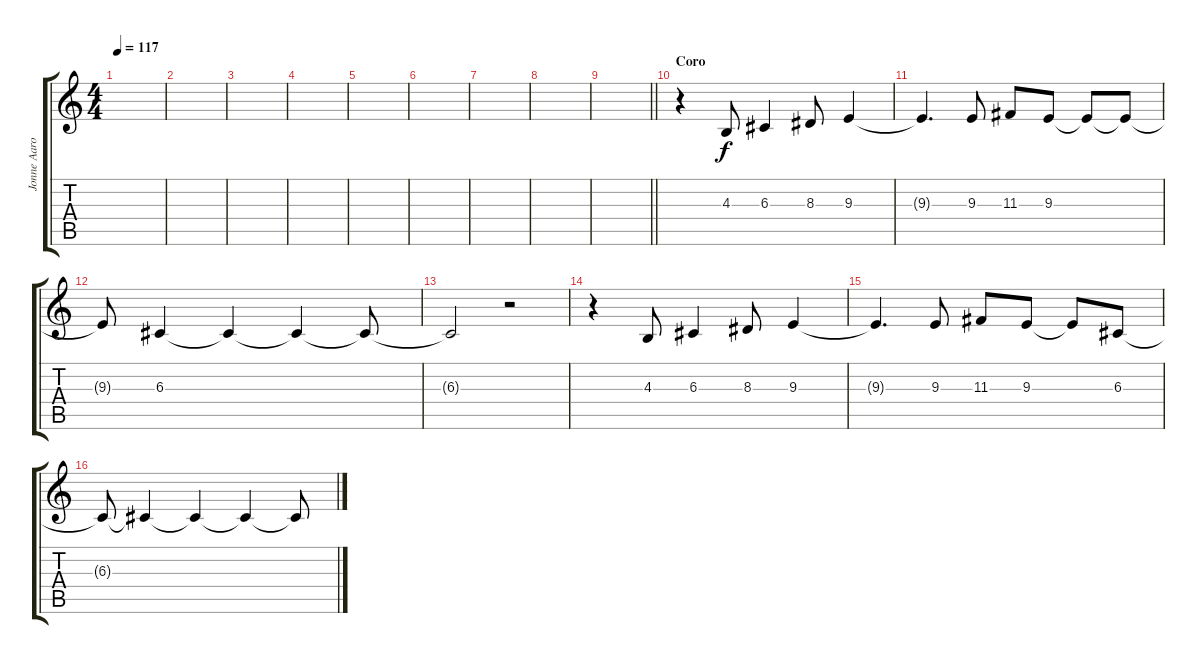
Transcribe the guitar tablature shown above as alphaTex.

\track ("Jonne Aaron " "Jonne Aaro") {instrument sopranosax}
\staff {score tabs}
\tuning (E4 B3 G3 D3 A2 E2) {hide}
\ts (4 4)
\tempo 117
\clef g2
\ks c
|
|
|
|
|
|
|
|
\barLineRight lightlight
|
\section ("" "Coro")
r.4 4.3.8 6.3.4 8.3.8 9.3.4 |
9.3{t}.4{d} 9.3.8 11.3.8 9.3.8 9.3{t}.8 9.3{t}.8 |
9.3{t}.8 6.3.4 6.3{t}.4 6.3{t}.4 6.3{t}.8 |
6.3{t}.2 r.2 |
r.4 4.3.8 6.3.4 8.3.8 9.3.4 |
9.3{t}.4{d} 9.3.8 11.3.8 9.3.8 9.3{t}.8 6.3.8 |
6.3{t}.8 6.3{t}.4 6.3{t}.4 6.3{t}.4 6.3{t}.8
